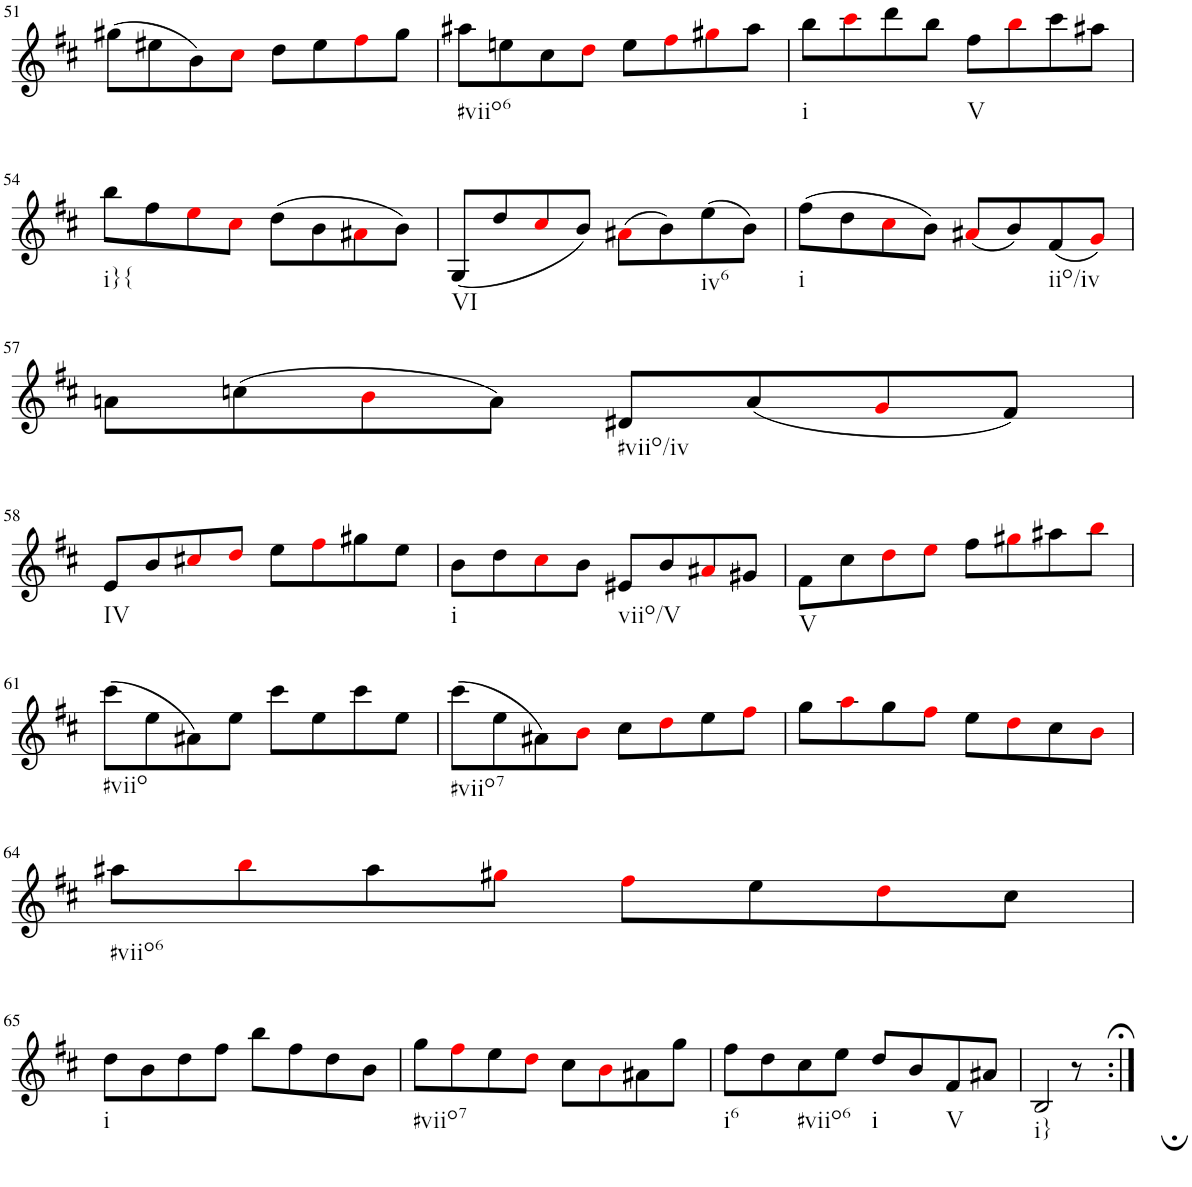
**kern
*part1
*staff1
*I"Soloinstrument
!!LO:PB:g=z
*clefG2
*k[f#c#]
*M2/2
*met(c|)
=51
(8gg#X\L
8ee#X\
8b\)
8cc#i\J
8dd\L
8ee#\
8ff#i\
8gg#\J
=52
!LO:TX:b:t=#viio6
8aa#X\L
8een\
8cc#\
8ddi\J
8ee\L
8ff#i\
8gg#Xi\
8aa#\J
=53
!LO:TX:b:t=i
8bb\L
8ccc#i\
8ddd\
8bb\J
!LO:TX:b:t=V
8ff#\L
8bbi\
8ccc#\
8aa#X\J
!!LO:LB:g=z
=54
!LO:TX:b:t=i}{
8bb\L
8ff#\
8eei\
8cc#i\J
(8dd\L
8b\
8a#Xi\
8b\J)
=55
!LO:TX:b:t=VI
(8G/L
8dd/
8cc#i/
8b/J)
(8a#Xi\L
8b\)
!LO:TX:b:t=iv6
(8ee\
8b\J)
=56
!LO:TX:b:t=i
(8ff#\L
8dd\
8cc#i\
8b\J)
(8a#Xi/L
8b/)
!LO:TX:b:t=iio/iv
(8f#/
8gi/J)
!!LO:LB:g=z
=57
8an\L
(8ccn\
8bi\
8a\J)
!LO:TX:b:t=#viio/iv
8d#X/L
(8a/
8gi/
8f#/J)
!!LO:LB:g=z
=58
!LO:TX:b:t=IV
8e/L
8b/
8cc#Xi/
8ddi/J
8ee\L
8ff#i\
8gg#X\
8ee\J
=59
!LO:TX:b:t=i
8b\L
8dd\
8cc#i\
8b\J
!LO:TX:b:t=viio/V
8e#X/L
8b/
8a#Xi/
8g#X/J
=60
!LO:TX:b:t=V
8f#\L
8cc#\
8ddi\
8eei\J
8ff#\L
8gg#Xi\
8aa#X\
8bbi\J
!!LO:LB:g=z
=61
!LO:TX:b:t=#viio
(8ccc#\L
8ee\
8a#X\)
8ee\J
8ccc#\L
8ee\
8ccc#\
8ee\J
=62
!LO:TX:b:t=#viio7
(8ccc#\L
8ee\
8a#X\)
8bi\J
8cc#\L
8ddi\
8ee\
8ff#i\J
=63
8gg\L
8aai\
8gg\
8ff#i\J
8ee\L
8ddi\
8cc#\
8bi\J
!!LO:LB:g=z
=64
!LO:TX:b:t=#viio6
8aa#X\L
8bbi\
8aa#\
8gg#Xi\J
8ff#i\L
8ee\
8ddi\
8cc#\J
!!LO:LB:g=z
=65
!LO:TX:b:t=i
8dd\L
8b\
8dd\
8ff#\J
8bb\L
8ff#\
8dd\
8b\J
=66
!LO:TX:b:t=#viio7
8gg\L
8ff#i\
8ee\
8ddi\J
8cc#\L
8bi\
8a#X\
8gg\J
=67
!LO:TX:b:t=i6
8ff#\L
8dd\
!LO:TX:b:t=#viio6
8cc#\
8ee\J
!LO:TX:b:t=i
8dd/L
8b/
!LO:TX:b:t=V
8f#/
8a#X/J
=68
!LO:TX:b:t=i}
2B;/
8r
=:|!
*-
